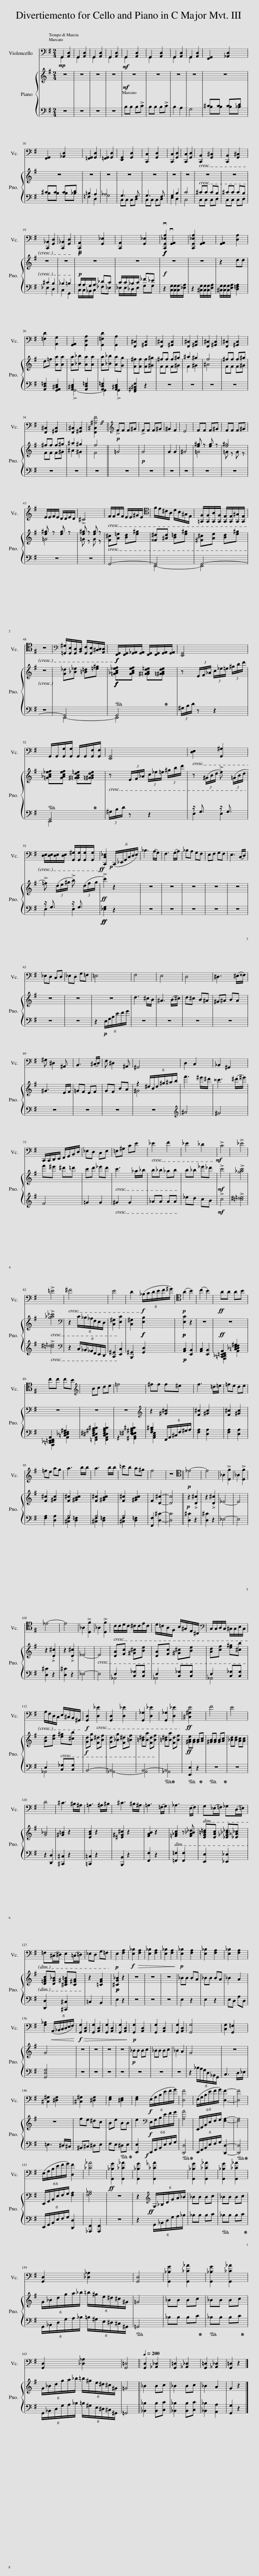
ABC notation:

X:1
%%score ( 1 2 ) { ( 3 6 ) | ( 4 5 ) }
L:1/8
M:2/4
I:linebreak $
K:G
V:1 bass
V:2 bass
V:3 treble
V:6 treble
V:4 bass
V:5 bass
V:1
!mp! G,,2 [A,,D,]2 | G,,2 [A,,D,]2 | G,,2 [A,,D,]2 | G,,2 [A,,D,]2 |!mf! G,,2 [A,,D,]2 | %5
 G,,2 [A,,D,]2 | G,,2 [A,,D,]2 | G,,2 [A,,D,]2 | [F,,G,,]2 [_A,,D,]2 |$ [F,,G,,]2 [_A,,D,]2 | %10
 [=F,,G,,]2 [G,,D,]2 | [=F,,G,,]2 [G,,D,]2 | [E,,G,,]2 [G,,D,]2 | [C,,C,]2 [G,,D,]2 | [C,,C,]2 [G,,D,]2 | %15
 [C,,C,]2 [G,,D,]2 | [C,,B,,]2 [G,,^C,]2 | [C,,B,,]2 [G,,^C,]2 |$ [C,,_B,,]2 [G,,D,]2 | [C,,_B,,]2 [G,,D,]2 | %20
!p!!p! [C,,A,,]2 [G,,_E,]2 | [C,,A,,]2 [G,,_E,]2 |!f!!f!!f!!f! v[C,,G,,_E,A,]2 v[G,,A,,]2 | [C,,G,,_E,A,]2 [G,,A,,]2 | [G,,A,,]2 [D,A,]2 |$ %25
 [=F,D]2 [A,,G,]2 | [G,,A,,]2 [G,,D,A,]2 | [G,,=F,D]2 [G,,A,]2 | [F,,^C,]2 [^G,,C,]2 | [F,,^C,]2 [^G,,C,]2 | %30
 [F,,^C,]2 [^G,,C,]2 | [F,,^C,]2 [^G,,C,]2 | [F,,^C,]2 [^G,,C,]2 |$ [F,,^C,]2 [^G,,C,]2 | [F,,^C,]2 [^G,,C,]2 | %35
 [^A,F]4 ||[K:treble]!p! !>!FF F^G | !>!FF F^G | ^G2 F2 | E4 | %40
 FF F^G | FF F^G |$ E/E/F/E/ D/D/E/D/ | !>!^C4 | F/F/A/F/ E/E/^G/E/ | %45
[K:tenor] F/E/^C/A,/ D/B,/^G,/E,/ | [=G,,F,]/[G,,F,]/[G,,A,]/[G,,F,]/ [G,,E,]/[G,,E,]/[G,,^G,]/[G,,E,]/ |$ z4 |[K:bass] [=G,,^G,]/[G,,E,]/[G,,D,]/[B,,D,]/ [G,,F,]/[G,,E,]/[^C,D,]/[A,,D,]/ |!f!!f! [F,,G,,]/[F,,G,,]/[G,,_A,,]/[G,,A,,]/ [F,,G,,]/[F,,G,,]/[G,,A,,]/[G,,A,,]/ | %50
 [E,,G,,]4 |$ G,,/G,,/[G,,G,]/[G,,G,]/ G,,/G,,/[G,,F,]/[G,,F,]/ | [E,,G,,]4 | [D,E,]2 [G,,^G,]2 |$ [D,E,]/[D,E,]/[D,E,]/[D,E,]/ [G,,^G,]/[G,,G,]/[G,,G,]/[G,,G,]/ | %55
!ff! [C,,C,_E,]2!p! (6:4:6(C,,/_E,,/G,,/C,/D,/E,/) | _B,3 (A,/G,/) | F,3 (G,/A,/) | _B,A, G,F, | E,F, G,F, | %60
 E,3 (C,/D,/) |$ _E,D, C,D, | _E,D, G,=F, | =E,4 | F,4 | %65
 E,4 | D,4 | ^D,3 (^E,/^^F,/) |$ ^G, ^D,2 ^A,, | B,,3 (^C,/D,/) | %70
 F, ^D,2 ^A,, | ^G,,4 | D,2 C,2 | _B,,2 ^G,,2 |$ C,,/C,,/D,,/E,,/ F,,/G,,/B,,/D,/ | %75
 _E,D, C,E, | =E,^G, CE | _E2 F2 | _E2 _D2 |!mf! !>!C4 | %80
 !>!_E4 |$ !>!=E4 | ^F4 | E4 | D2!f! (6:4:6(_B,/C/D/E/F/^G/) | %85
[K:tenor]!p! (A2 B2) | (c2 B2) |!ff! AA AB |$ cc cB |[K:treble] Bc de | %90
 =f4 | ^ff f^e | f3 =d/=e/ | =fe de |$ =fe ag | %95
 a3 b/b/ | a3 b/b/ | =c'b a^g | f4 | z4 || %100
[K:tenor]!p! _E4- | E4 | _A,2 !>![D,F]2 | _A,2 !>![D,F]2 |$ _E4- | %105
 E4 | _A,2 !>![D,F]2 | _A,2 !>![D,F]2 | C/C/D/C/ ^C/C/E/C/ | D/=C/A,/F,/ B,/^G,/E,/^C,/ | %110
[K:bass] C,/C,/D,/C,/ ^C,/C,/E,/C,/ |$ A,/F,/D,/C,/ E,/^C,/B,,/^G,,/ |!f! [G,,D,]2 [D,_E]2 | [G,,D,]2 [D,_E]2 | [G,,_G,]2 [D,_E]2 | %115
 [G,,_G,]2 [D,_E]2 |!ff! [^C,^G,]2 x2 | F4 | E4 |$ D4 | %120
 ^C3 ^B,/^A,/ | =A,3 ^A,/^B,/ | ^C3 ^B,/^A,/ | =A,3 (=F,/G,/) | _A,3 (E,/F,/) | %125
 G,(_E,/=F,/) _G,(D,/=E,/) |$ =F,(^C,/^D,/) E,(=C,/=D,/) | _E,D, G,=F, |!p! E,2 [F,A,]2 |!f! [E,_B,]2!>(! [F,A,]2 | %130
 [E,_B,]2 [F,A,]2 | [E,_B,]2 [F,A,]2!>)! |!p! [E,_B,]2 [F,A,]2 | [E,_B,]2 [F,A,]2 | [E,_B,]2 [F,A,]2 |$ %135
 [G,_B,]2!<(! (6:4:6(A,,/_B,,/C,/D,/E,/F,/)!<)! |!f! [G,,G,]2!>(! [A,,D,]2 | [G,,G,]2 [A,,D,]2 | [G,,G,]2 [A,,D,]2 | [G,,G,]2 [A,,D,]2!>)! | %140
!p! [G,,G,]2 [A,,D,]2 | [G,,G,]2 [A,,D,]2 | [G,,G,]2 [A,,D,]2 | [G,,G,]4 | [C,G,]2 [G,,=F,]2 |$ %145
 [^C,^G,]2 [^D,G,]2 | [^C,^G,]2 [^D,G,]2 | [E,G,]2 [^D,F,]2 | [E,G,]2!f! (6:4:6(E,/G,/B,/E/F/G/) | [D,F]4 | %150
 (6:4:6(E,/G,/B,/E/F/G/) [D,F]2- | [D,F]4 |$ (6:4:6(E,/G,/B,/E/F/G/) [D,F]2 | [_C_A]4 |!ff! [G,,_B,G]2 [G,,_C_A]2 | %155
 [G,,_B,G]2 [G,,_C_A]2 | [G,,_B,G]2 [G,,_C_A]2 | [G,,_B,G]2 [G,,_C_A]2 |$ [G,,D,]2 [_D,_A,]2 | [G,,D,]4 | %160
 [G,,_B,G]2 [G,,_C_A]2 | [G,,_B,G]2 [G,,_C_A]2 |$ [G,,D,]2 [_D,_A,]2 | [G,,=D,]4 ||[Q:1/4=200] [G,,D,]2 [_A,,_D,]2 | %165
 [G,,=D,]2 [_A,,_D,]2 | [G,,=D,]2 [_A,,_D,]2 | [G,,=D,]2 z2 |] %168
V:2
 G,,2 x2 | G,,2 x2 | G,,2 x2 | G,,2 x2 | G,,2 x2 | %5
 G,,2 x2 | G,,2 x2 | G,,2 x2 | x4 |$ x4 | %10
 x4 | x4 | x4 | x4 | x4 | %15
 x4 | x4 | x4 |$ x4 | x4 | %20
 x4 | x4 | x4 | x4 | x4 |$ %25
 x4 | x4 | x4 | x4 | x4 | %30
 x4 | x4 | x4 |$ x4 | x4 | %35
 [F,,^C,]2 x2 ||[K:treble] x4 | x4 | x4 | x4 | %40
 x4 | x4 |$ x4 | x4 | x4 | %45
[K:tenor] x4 | x4 |$ x4 |[K:bass] x4 | x4 | %50
 x4 |$ x4 | x4 | x4 |$ x4 | %55
 x4 | x4 | x4 | x4 | x4 | %60
 x4 |$ x4 | x4 | x4 | x4 | %65
 x4 | x4 | x4 |$ x4 | x4 | %70
 x4 | x4 | x4 | x4 |$ x4 | %75
 x4 | x4 | x4 | x4 | x4 | %80
 x4 |$ x4 | x4 | x4 | x4 | %85
[K:tenor] x4 | x4 | x4 |$ x4 |[K:treble] x4 | %90
 x4 | x4 | x4 | x4 |$ x4 | %95
 x4 | x4 | x4 | x4 | x4 || %100
[K:tenor] x4 | x4 | x4 | x4 |$ x4 | %105
 x4 | x4 | x4 | x4 | x4 | %110
[K:bass] x4 |$ x4 | x4 | x4 | x4 | %115
 x4 | E4 | x4 | x4 |$ x4 | %120
 x4 | x4 | x4 | x4 | x4 | %125
 x4 |$ x4 | x4 | x4 | x4 | %130
 x4 | x4 | x4 | x4 | x4 |$ %135
 x4 | x4 | x4 | x4 | x4 | %140
 x4 | x4 | x4 | x4 | x4 |$ %145
 x4 | x4 | x4 | x4 | x4 | %150
 x4 | x4 |$ x4 | x4 | x4 | %155
 x4 | x4 | x4 |$ x4 | x4 | %160
 x4 | x4 |$ x4 | x4 || x4 | %165
 x4 | x4 | x4 |] %168
V:3
 z4 | z4 | z4 | z4 |!mf! z4 | %5
 z4 | z4 | z4 | z4 |$ z4 | %10
 z4 | z4 | z4 | z4 | z4 | %15
 z4 | z4 | z4 |$ z4 | z4 | %20
!p! z4 | z4 |!f! z4 | z4 | z2 dd |$ %25
 d=f [Aa][Aa] | [Aa][_B_b] [Aa][Aa] | [Aa][_B_b] [Aa][Gg] | [F^f][Ff] [Ff][^G^g] | ^ff f^g | %30
 ^a2 ^g2 | f4 | ^ff f^g |$ ^ff f^g | ^a2 ^g2 | %35
 f4 || =G4 |!p! G4 | G2 G2 | ^G4 | %40
 [e^g] z [eg] z | [e^g]4 |$ [e^g] z [eg] z | [e^g] z [eg] z | [F^c][A=e] [Bd][e^g] | %45
 [^^F^d][^Ad] [B=d][e^g] | [^F^c][Ae] [Bd][e^g] |$ z4 | [G_d][_B_e] [=B=d][=e^g] |!f!!f!!f!!f!!f!!ped! [=G_Ac_ef][GAcef] [=G^GBd=e][=G^GBde]!ped-up! | %50
 z (3E/F/_A/ (3c/_e/=e/ (3^g/b/d'/ |$!ped! [=G_Ac_ef][GAcef] [=G^GBd=e][=G^GBde]!ped-up! | z (3E/F/_A/ (3c/_e/=e/ (3^g/b/d'/ | z (3(^G/B/d/ !>!e) (3(=G/B/d/ |$ !>!=f) (3(d/e/^g/ !>!b) (3(d/f/g/ | %55
!ff! !>!c'2) z2 | z4 | z4 | z4 | z4 | %60
 z4 |$ z4 | z4 | z4 | d3 ^c/B/ | %65
 ^A3 (B/^c/) | d^c B^A | ^G^A BA |$ ^G3 E/F/ | =GF EF | %70
 GF BA | z2 (6:4:6^d/B/d/^g/^a/b/ | f'3 ^e'/^d'/ | ^^c'3 (^d'/^e'/) |$ f'^e' ^d'=d' | %75
 c'd' _e'd' | c'3 _a/_b/ | b_b _ab | b_b _e'_d' |!mf! !>!c'4 | %80
 !>![g_ac']4 |$ !>![g_a_c']4 |[K:bass] z2 (6:4:6C/_B,/_A,/F,/E,/D,/ | [C,^G,]2 [E,C]2 | [C,^G,]2!f!!f! [E,B,]2 | %85
!p!!p! [E,C]2 z2 | z4 |!ff! z4 |$ z4 | z4 | %90
 z4 |[K:treble] z2 [^G^c]2 | [F^c]2 [^Gc]2 | [F^c]2 [^Gc]2 |$ [F^c]2 [^Gc]2 | %95
 [F^c]2 [^GBc]2 | [F^c]2 [^GBc]2 | [F^c]2 [^GBc]2 | F2 [D^c]2- | [Dc]4 || %100
!p! z2 .[D^c]2 | z2 .[D^c]2 | _E4- | E4 |$ z2 .[D^c]2 | %105
 z2 .[D^c]2 | _E4- | E4 | [DA][Fc] [^G^c][Be] | [DA][Fc] [^G^c][Be] | %110
 [Ad][cf] [e^g][^cb] |$ [Ad][cf] [e^g][^cb] |!f! [Gd][Bg] [F^d][Bf] | [Gd][_Bg] [F^d][=Bf] | [=B^d][Ba] [Fd][Bf] | %115
 [=B^d]!ped![Ba] [Fd][Bf]!ped-up! |!ff! [^GBe]!ped![GB] [GB][Ac]!ped-up! | [^GB]!ped![GB] [GB][Ac]!ped-up! | [_Bd][Bd] [Ac][Ac] |$ [G_B]4 | %120
 [^G=B]2 z2 | [EAc]2 z2 | [^E^G^c]2 z2 | [FAB]2 z2 | [=F_Ac]2 z [FA_B_d] | %125
 [EG=B=d][EAc] [_E_G_B_d][_E_A_c] |$ [D=FAc][DG_B] [^CE^G=B][C^FA] | z2 [=CFA]2 |!p!!p!!p! [^CG_B]2 z2 | z4 | %130
 z4 | z4 | _BB BA | _BB BA | _B2 A2 |$ %135
 G4 | z4 | z4 | z4 | z4 | %140
!p! _BB Bc | _BB Bc | _B2 A2 | G4 | z4 |$ %145
 z4 | fe ^dc | Be B!ped!B!ped-up! | e2[K:bass]!f! (6:4:6E,/G,/B,/E/F/G/ | [A,A]4!ped!!ped-up! | %150
 (6:4:6E,,/G,,/B,,/E,/F,/G,/ [F,A,]2- | [F,A,]4!ped!!ped-up! |$ (6:4:6E,,/G,,/B,,/E,/F,/G,/ [F,A,]2 | [F,G,_B,]4 | z4 | %155
 z2[K:treble] (6:4:6G,/_B,/D/G/A/_B/ | _BB Bc | _B!ped!B Bc!ped-up! |$ (6:4:6G/_B/d/g/a/_b/ (6:4:6=b/^g/e/^d/^c/^G/ | =G4!ped! | %160
 _BB Bc!ped-up! | _B!ped!B Bc!ped-up! |$ (6:4:6G/_B/d/g/a/_b/ (6:4:6=b/^g/e/^d/^c/^G/ | =G4 || _B2 Bc | %165
 _B2 Bc | _B2 A2 | G2 z2 |] %168
V:4
 z4 | z4 | z4 | z4 | B,B, B,!>!C | %5
 B,B, B,!>!C | B,2 A,2 | G,4 | ^CC CD |$ ^CC CD | %10
 =B,2 A,2 | _A,4 | G,3 F, | G,3 F, | G,2 B,2 | %15
 C4 | ^CC CB, | ^CC CB, |$ ^C2 B,2 | _B,2 =B,2 | %20
 A,/A,/G,/A,/ _DC | C/C/_B,/C/ _F_E | z2 [C,G,]/[C,G,]/[C,G,]/[_E,A,]/ | z2 [^C,G,]/[C,G,]/[C,G,]/[E,A,]/ | [^C,G,]/[C,G,]/[C,G,]/[E,A,]/ [D,=F,A,]2 |$ %25
 [A,,D,=F,]2 [G,,A,,^C,E,]2 | [A,,^C,E,]2 [A,,D,=F,]2 | [A,,D,=F,]2 [A,,^C,E,]2 | [F,,^A,,^C,F,]2 z2 | z4 | %30
 z4 | z4 | z4 |$ z4 | z4 | %35
 z4 || z4 | z4 | z4 | z4 | %40
 z4 | z4 |$ z4 | z4 | G,,4- | %45
 G,,4 | G,,4- |$ z4 | G,,4 | G,,4 | %50
 (3^G,/B,/D/ z z2 |$ G,,4 | (3^G,/B,/D/ z z2 | z/ G,3/2 z/ G,3/2 |$ z/ G,3/2 z/ G,3/2 | %55
!ff!!ff! [_E,G,]2 z2 | z4 | z4 | z4 | z4 | %60
 z4 |$ z4 | z4 | z2!p! (6:4:6E,/G,/B,/E/F/G/ | z4 | %65
 z4 | z4 | z4 |$ z4 | z4 | %70
 z4 | z4 |[K:treble] ^A4 | ^G4 |$ F4 | %75
 =G2 G2 | ^G2 G2 | _AA AA | _ed cB |!mf! !>!c4 | %80
 !>![=c^d=e]4 |$ !>![=c^d=e]4 |[K:bass] z2 (6:4:6C,/_B,,/_A,,/F,,/E,,/D,,/ | [C,,^G,,]2 [E,,C,]2 | [B,,,^G,,]2 [G,,D,]2 | %85
!p!!p! [A,,C,]2 [E,,B,,]2 | [A,,C,]2 [E,,B,,]2 | [=E,,F,,A,,]2 [E,F,^G,]2 |$ [=E,,F,,A,,]2 [E,F,^G,]2 | [^E,^G,B,^C]2 [E,G,B,C]2 | %90
 z2 [^E,^G,B,^C]2 | [F,A,^C]2 (6:4:6F,,/A,,/^C,/F,/^G,/A,/ | [F,A,]2 [D,A,]2 | [F,A,]2 [D,A,]2 |$ [F,A,]2 [D,A,]2 | %95
 A,4 | A,4 | A,4 | [F,,F,]2 [D,^C]2- | [D,C]4 || %100
 [D,^C]2 z2 | [D,^C]2 z2 | _E,4- | E,4 |$ [D,^C]2 z2 | %105
 [D,^C]2 z2 | _E,4- | E,4 | E,2 [C,_G,][C,G,] | E,2 [C,_G,][C,G,] | %110
 E,2 [C,_G,][C,G,] |$ E,2 [C,_G,][C,G,] | B,,4- | B,,4 | B,,4- | %115
 B,,4 | [E,,E,]2 z2 | z4 | z4 |$ z2 [D,,D,]2 | %120
 [^C,,^C,]2 z2 | [=C,,=C,]2 z2 | [B,,,B,,]2 z2 | [F,,F,]2 z2 | [=F,,=F,]2 [F,,F,]2 | %125
 [E,,E,]2 [_E,,_E,]2 |$ [D,,D,]2 [^C,,^C,]2 | =C,2 B,,2 | E,2 z2 | z4 | %130
 z4 | z4 | E,2 z2 | E,2 z2 | E,D, A,D, |$ %135
 [G,,D,G,]4 | z4 | z4 | z4 | z4 | %140
 z4 | z4 | z4 | z2 (6:4:6_B,/A,/G,/D,/_B,,/G,,/ | C,3 D,/_E,/ |$ %145
 =E,3 ^D,/^C,/ | ^B,,^C, ^D,E, | F,E, ^D,E, | [E,,E,]2!f! (6:4:6E,,/G,,/B,,/E,/F,/G,/ | [D,,D,]4 | %150
 (6:4:6E,,/G,,/B,,/E,/F,/G,/ [D,,D,]2- | [D,,D,]4 |$ (6:4:6E,,/G,,/B,,/E,/F,/G,/ [D,,D,]2 | [_A,,,F,,]2 [A,,,F,,]2 | z4 | %155
 z2!ff! (6:4:6G,,/_B,,/D,/G,/A,/_B,/ | _B,B, B,C | _B,B, B,C |$ (6:4:6G,,/_B,,/D,/G,/A,/_B,/ (6:4:6=B,/^G,/E,/^D,/^C,/^G,,/ | =G,,4 | %160
 _B,B, B,C | _B,B, B,C |$ (6:4:6G,,/_B,,/D,/G,/A,/_B,/ (6:4:6=B,/^G,/E,/^D,/^C,/^G,,/ | =G,,4 || [_B,,_B,]2 [B,,B,][C,C] | %165
 [_B,,_B,]2 [B,,B,][C,C] | [_B,,_B,]2 [A,,A,]2 | [G,,G,]2 z2 |] %168
V:5
 x4 | x4 | x4 | x4 | x4 | %5
 x4 | x4 | x4 | B,B, B,_B, |$ B,B, B,_B, | %10
 =F,2 D,2 | G,4 | C,C, C,D, | C,C, C,D, | E,2 D,2 | %15
 C,4 | C,C, C,D, | C,C, C,D, |$ _E,2 D,2 | C,2 G,,2 | %20
 C,/C,/_B,,/C,/ _F,_E, | _E,/E,/_D,/E,/ G,G, | x4 | x4 | x4 |$ %25
 x4 | !>!G,,4- | G,,2 !>!G,,2 | x4 | x4 | %30
 x4 | x4 | x4 |$ x4 | x4 | %35
 x4 || x4 | x4 | x4 | x4 | %40
 x4 | x4 |$ x4 | x4 | x4 | %45
 E,,4- | E,,4 |$ x4 | E,,4- | E,,4 | %50
 x4 |$ E,,4 | x4 | E,2 E,2 |$ E,2 E,2 | %55
 x4 | x4 | x4 | x4 | x4 | %60
 x4 |$ x4 | x4 | x4 | x4 | %65
 x4 | x4 | x4 |$ x4 | x4 | %70
 x4 | x4 |[K:treble] x4 | x4 |$ x4 | %75
 x4 | x4 | x4 | x4 | x4 | %80
 x4 |$ x4 |[K:bass] x4 | x4 | x4 | %85
 x4 | x4 | [A,,,=C,,_D,,]2 [A,,=C,_D,]2 |$ [A,,,=C,,_D,,]2 [A,,=C,_D,]2 | [=F,,A,,C,^D,]2 [F,,A,,C,D,]2 | %90
 x2 [^G,,B,,D,=E,]2 | [A,,C,E,]2 x2 | x4 | x4 |$ x4 | %95
 [^C,F,]2 [D,=F,]2 | [^C,F,]2 [D,=F,]2 | [^C,F,]2 [D,=F,]2 | x4 | x4 || %100
 x4 | x4 | x4 | x4 |$ x4 | %105
 x4 | x4 | x4 | _A,,4 | _A,,4 | %110
 _A,,4 |$ _A,,4 | x4 | _A,,4- | A,,4 | %115
 _A,,4 | x4 | x4 | x4 |$ x4 | %120
 x4 | x4 | x4 | x4 | x4 | %125
 x4 |$ x4 | x4 | x4 | x4 | %130
 x4 | x4 | x4 | x4 | x4 |$ %135
 x4 | x4 | x4 | x4 | x4 | %140
 x4 | x4 | x4 | x4 | x4 |$ %145
 x4 | x4 | x4 | x4 | x4 | %150
 x4 | x4 |$ x4 | x4 | x4 | %155
 x4 | x4 | x4 |$ x4 | x4 | %160
 x4 | x4 |$ x4 | x4 || x4 | %165
 x4 | x4 | x4 |] %168
V:6
 x4 | x4 | x4 | x4 | x4 | %5
 x4 | x4 | x4 | x4 |$ x4 | %10
 x4 | x4 | x4 | x4 | x4 | %15
 x4 | x4 | x4 |$ x4 | x4 | %20
 x4 | x4 | x4 | x4 | x4 |$ %25
 x4 | x4 | x4 | x4 | FF F^G | %30
 F2 ^G2 | ^A4 | FF F^G |$ FF F^G | ^A2 ^G2 | %35
 F4 || x4 | x4 | x4 | x4 | %40
 =G4 | =G z G z |$ =G4 | =G z G z | x4 | %45
 x4 | x4 |$ x4 | x4 | x4 | %50
 x4 |$ x4 | x4 | x4 |$ x4 | %55
 x4 | x4 | x4 | x4 | x4 | %60
 x4 |$ x4 | x4 | x4 | x4 | %65
 x4 | x4 | x4 |$ x4 | x4 | %70
 x4 | ^G4 | x4 | x4 |$ x4 | %75
 x4 | x4 | x4 | x4 | x4 | %80
 x4 |$ x4 |[K:bass] x4 | x4 | x4 | %85
 x4 | x4 | x4 |$ x4 | x4 | %90
 x4 |[K:treble] x4 | x4 | x4 |$ x4 | %95
 x4 | x4 | x4 | x4 | x4 || %100
 x4 | x4 | x4 | x4 |$ x4 | %105
 x4 | x4 | x4 | x4 | x4 | %110
 x4 |$ x4 | x4 | x4 | x4 | %115
 x4 | x4 | x4 | x4 |$ x4 | %120
 x4 | x4 | x4 | x4 | x4 | %125
 x4 |$ x4 | x4 | x4 | x4 | %130
 x4 | x4 | x4 | x4 | x4 |$ %135
 x4 | x4 | x4 | x4 | x4 | %140
 x4 | x4 | x4 | x4 | x4 |$ %145
 x4 | x4 | x4 | x2[K:bass] x2 | x4 | %150
 x4 | x4 |$ x4 | x4 | x4 | %155
 x2[K:treble] x2 | x4 | x4 |$ x4 | x4 | %160
 x4 | x4 |$ x4 | x4 || x4 | %165
 x4 | x4 | x4 |] %168
